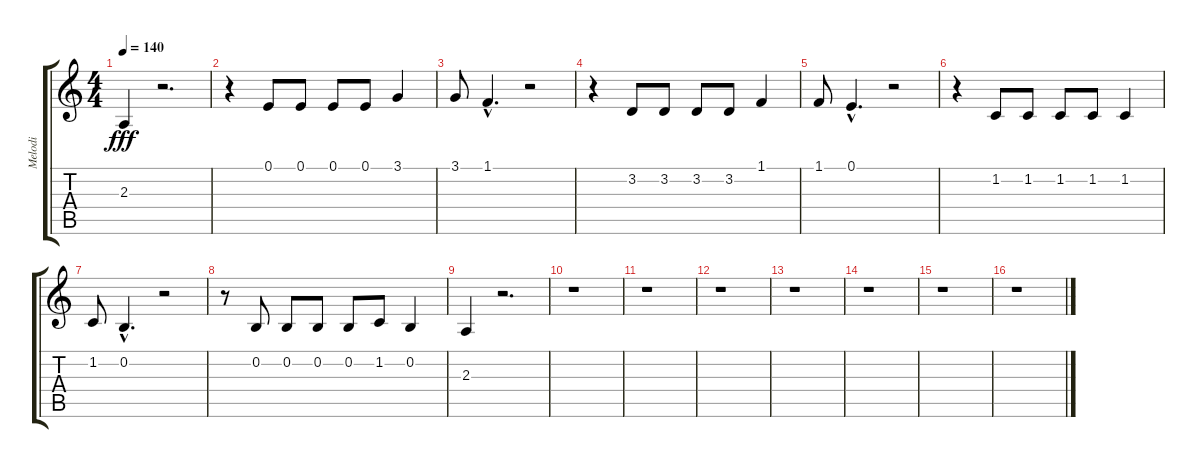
\track ("Melodi" "Melodi") {instrument acousticgrandpiano}
\staff {score tabs}
\tuning (E4 B3 G3 D3 A2 E2) {hide}
\ts (4 4)
\tempo 140
\clef g2
\ks c
2.3.4{dy fff} r.2{d} |
r.4 0.1.8 0.1.8 0.1.8 0.1.8 3.1.4 |
3.1.8 1.1{hac}.4{d} r.2 |
r.4 3.2.8 3.2.8 3.2.8 3.2.8 1.1.4 |
1.1.8 0.1{hac}.4{d} r.2 |
r.4 1.2.8 1.2.8 1.2.8 1.2.8 1.2.4 |
1.2.8 0.2{hac}.4{d} r.2 |
r.8 0.2.8 0.2.8 0.2.8 0.2.8 1.2.8 0.2.4 |
2.3.4 r.2{d} |
r.1 |
r.1 |
r.1 |
r.1 |
r.1 |
r.1 |
r.1
